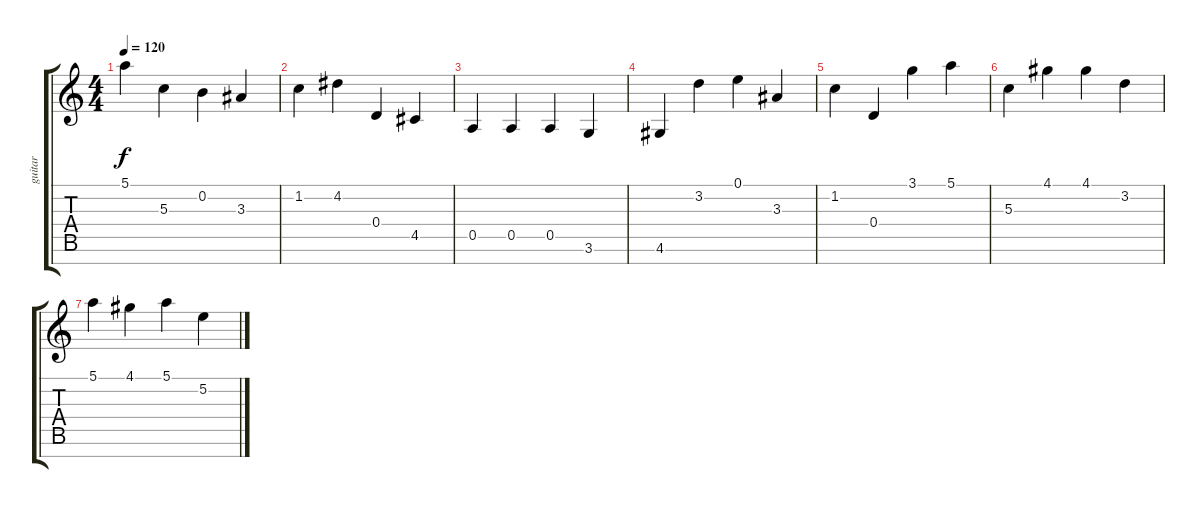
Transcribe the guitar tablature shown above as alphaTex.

\track ("guitar" "guitar") {instrument acousticguitarnylon}
\staff {score tabs}
\tuning (E4 B3 G3 D3 A2 E2 B1) {hide}
\ts (4 4)
\tempo 120
\clef g2
\ks c
5.1.4{dy f instrument acousticguitarnylon} 5.3.4 0.2.4 3.3.4 |
1.2.4 4.2.4 0.4.4 4.5.4 |
0.5.4 0.5.4 0.5.4 3.6.4 |
4.6.4 3.2.4 0.1.4 3.3.4 |
1.2.4 0.4.4 3.1.4 5.1.4 |
5.3.4 4.1.4 4.1.4 3.2.4 |
5.1.4 4.1.4 5.1.4 5.2.4
